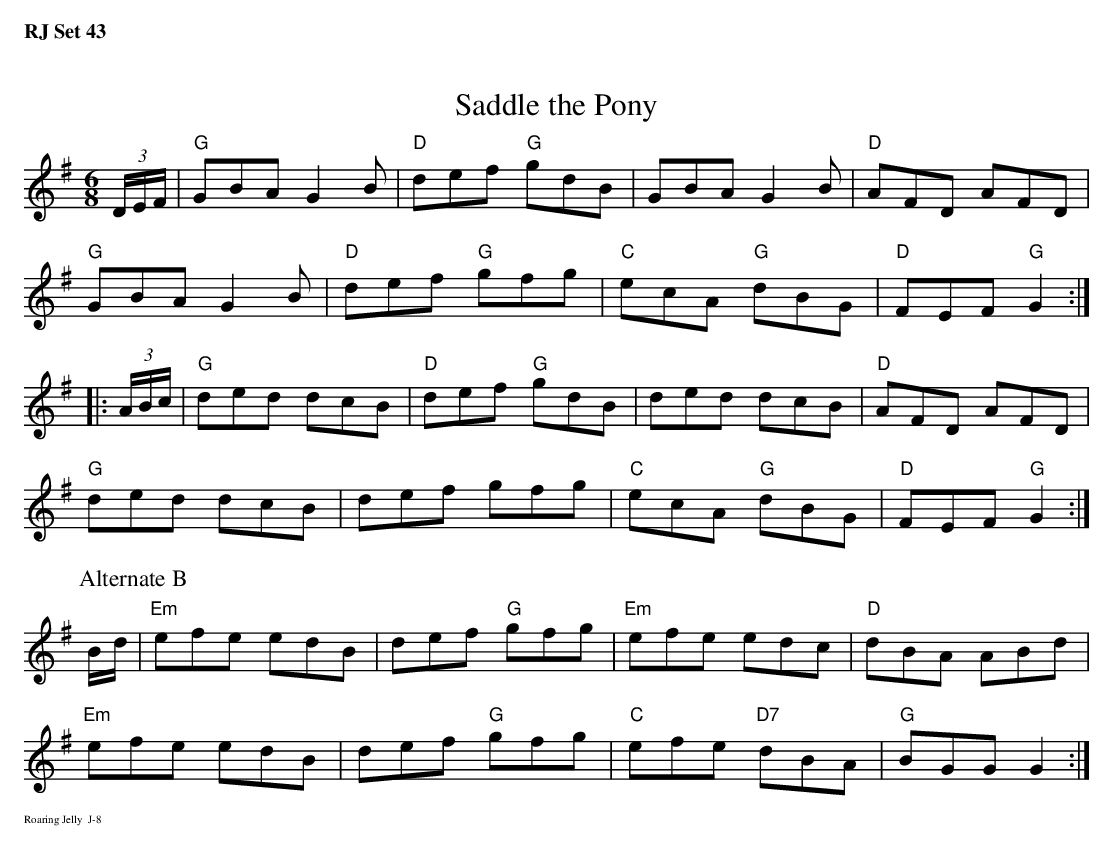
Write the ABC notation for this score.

X:1
T: Saddle the Pony
M: 6/8
K: G
(3D/E/F/| "G"GBA G2B| "D"def "G"gdB| GBA G2B| "D"AFD AFD|
          "G"GBA G2B| "D"def "G"gfg| "C"ecA "G"dBG| "D"FEF "G"G2 :|
|:\
(3A/B/c/| "G"ded dcB| "D"def "G"gdB| ded dcB| "D"AFD AFD|
          "G"ded dcB| def gfg| "C"ecA "G"dBG| "D"FEF "G"G2 :|
P: Alternate B
B/d/| "Em"efe edB| def "G"gfg| "Em"efe edc| "D"dBA ABd|
      "Em"efe edB| def "G"gfg| "C"efe "D7"dBA| "G"BGG G2 :|
